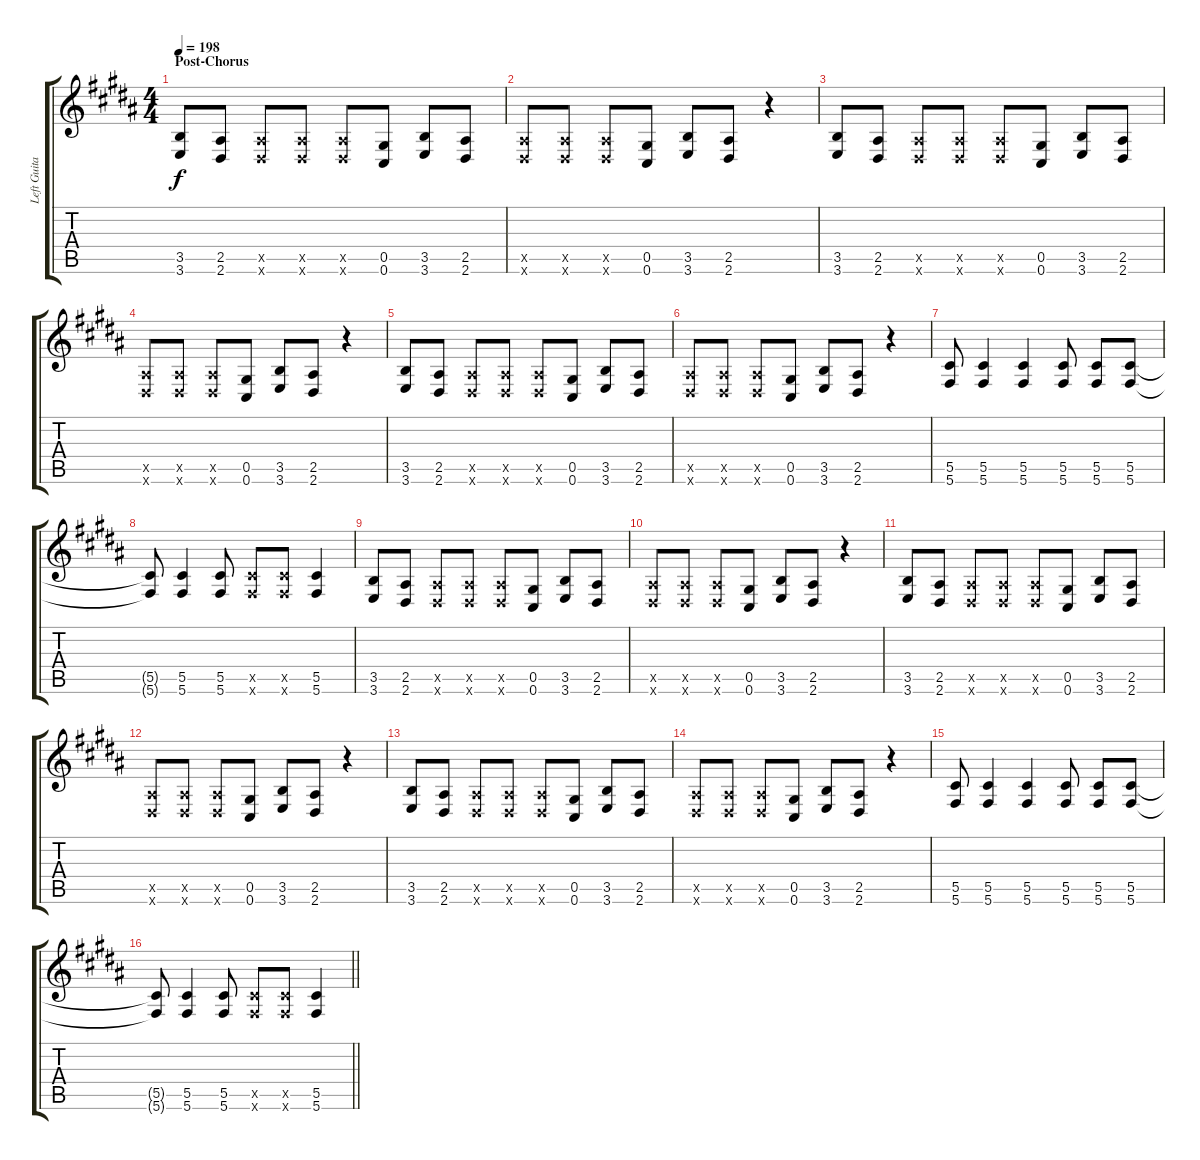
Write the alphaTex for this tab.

\track ("Left Guitar" "Left Guita") {instrument distortionguitar}
\staff {score tabs}
\tuning (Eb4 Bb3 Gb3 Db3 Ab2 Db2) {hide}
\ts (4 4)
\section ("" "Post-Chorus")
\tempo 198
\clef g2
\ks b
(3.5 3.6).8{dy f} (2.5 2.6).8 (2.5{x} 2.6{x}).8 (2.5{x} 2.6{x}).8 (2.5{x} 2.6{x}).8 (0.5 0.6).8 (3.5 3.6).8 (2.5 2.6).8 |
(2.5{x} 2.6{x}).8 (2.5{x} 2.6{x}).8 (2.5{x} 2.6{x}).8 (0.5 0.6).8 (3.5 3.6).8 (2.5 2.6).8 r.4 |
(3.5 3.6).8 (2.5 2.6).8 (2.5{x} 2.6{x}).8 (2.5{x} 2.6{x}).8 (2.5{x} 2.6{x}).8 (0.5 0.6).8 (3.5 3.6).8 (2.5 2.6).8 |
(2.5{x} 2.6{x}).8 (2.5{x} 2.6{x}).8 (2.5{x} 2.6{x}).8 (0.5 0.6).8 (3.5 3.6).8 (2.5 2.6).8 r.4 |
(3.5 3.6).8 (2.5 2.6).8 (2.5{x} 2.6{x}).8 (2.5{x} 2.6{x}).8 (2.5{x} 2.6{x}).8 (0.5 0.6).8 (3.5 3.6).8 (2.5 2.6).8 |
(2.5{x} 2.6{x}).8 (2.5{x} 2.6{x}).8 (2.5{x} 2.6{x}).8 (0.5 0.6).8 (3.5 3.6).8 (2.5 2.6).8 r.4 |
(5.5 5.6).8 (5.5 5.6).4 (5.5 5.6).4 (5.5 5.6).8 (5.5 5.6).8 (5.5 5.6).8 |
(5.5{t} 5.6{t}).8 (5.5 5.6).4 (5.5 5.6).8 (5.5{x} 5.6{x}).8 (5.5{x} 5.6{x}).8 (5.5 5.6).4 |
(3.5 3.6).8 (2.5 2.6).8 (2.5{x} 2.6{x}).8 (2.5{x} 2.6{x}).8 (2.5{x} 2.6{x}).8 (0.5 0.6).8 (3.5 3.6).8 (2.5 2.6).8 |
(2.5{x} 2.6{x}).8 (2.5{x} 2.6{x}).8 (2.5{x} 2.6{x}).8 (0.5 0.6).8 (3.5 3.6).8 (2.5 2.6).8 r.4 |
(3.5 3.6).8 (2.5 2.6).8 (2.5{x} 2.6{x}).8 (2.5{x} 2.6{x}).8 (2.5{x} 2.6{x}).8 (0.5 0.6).8 (3.5 3.6).8 (2.5 2.6).8 |
(2.5{x} 2.6{x}).8 (2.5{x} 2.6{x}).8 (2.5{x} 2.6{x}).8 (0.5 0.6).8 (3.5 3.6).8 (2.5 2.6).8 r.4 |
(3.5 3.6).8 (2.5 2.6).8 (2.5{x} 2.6{x}).8 (2.5{x} 2.6{x}).8 (2.5{x} 2.6{x}).8 (0.5 0.6).8 (3.5 3.6).8 (2.5 2.6).8 |
(2.5{x} 2.6{x}).8 (2.5{x} 2.6{x}).8 (2.5{x} 2.6{x}).8 (0.5 0.6).8 (3.5 3.6).8 (2.5 2.6).8 r.4 |
(5.5 5.6).8 (5.5 5.6).4 (5.5 5.6).4 (5.5 5.6).8 (5.5 5.6).8 (5.5 5.6).8 |
\barLineRight lightlight
(5.5{t} 5.6{t}).8 (5.5 5.6).4 (5.5 5.6).8 (5.5{x} 5.6{x}).8 (5.5{x} 5.6{x}).8 (5.5 5.6).4
